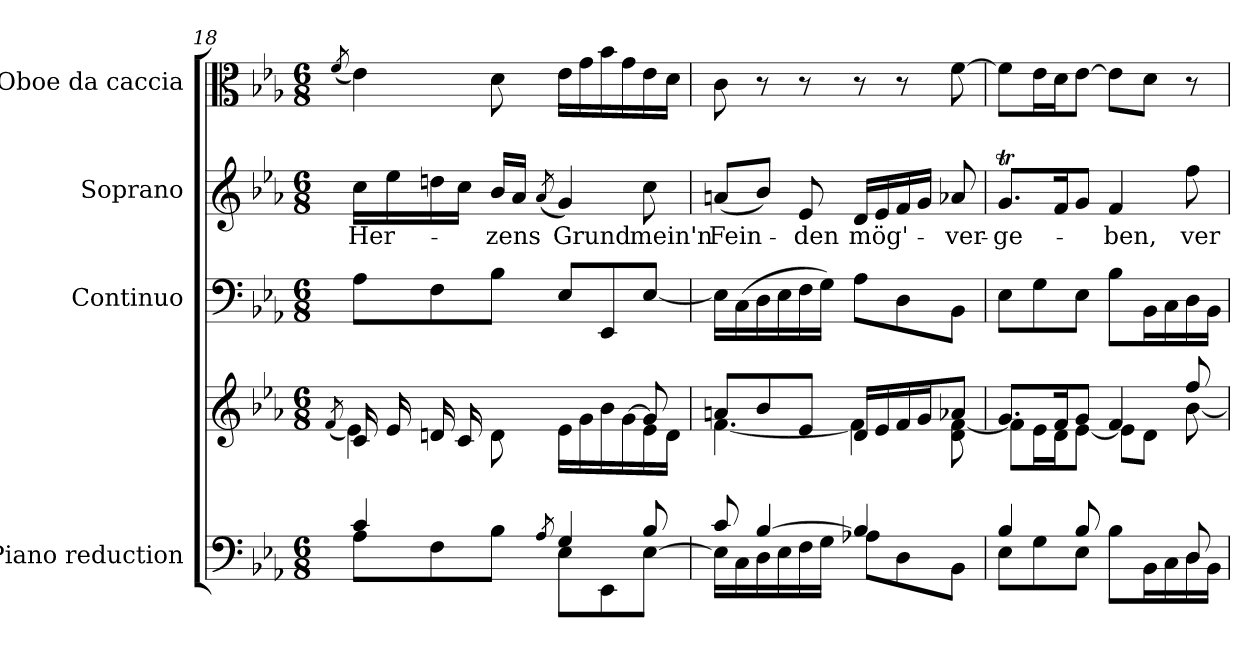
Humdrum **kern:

**kern	**kern	**kern	**kern	**text	**kern
*part4	*part4	*part3	*part2	*part2	*part1
*staff5	*staff4	*staff3	*staff2	*staff2	*staff1
*I"Piano reduction	*	*I"Continuo	*I"Soprano	*	*I"Oboe da caccia
*I'Pno	*	*	*	*	*I'Ob
*clefF4	*clefG2	*clefF4	*clefG2	*	*clefC3
*k[b-e-a-]	*k[b-e-a-]	*k[b-e-a-]	*k[b-e-a-]	*	*k[b-e-a-]
*M6/8	*M6/8	*M6/8	*M6/8	*	*M6/8
=18	=18	=18	=18	=18	=18
*	*^	*	*	*	*
.	.	(8qf/	.	.	.	(8qf/
*^	*	*	*	*	*	*
*	*^	*	*	*	*	*	*
!	!	!	!	!	!	!	!LO:LY:b	!
4ryy	4c/	8A-\L	16c/LL	4e-\)	8A-\L	16cc\LL	Her-	4e-\)
.	.	.	16e-/	.	.	16ee-\	.	.
.	.	8F\	16dn/	.	8F\	16ddn\	.	.
.	.	.	16c/	.	.	16cc\JJ	.	.
!	!	!	!	!	!	!	!LO:LY:b	!
16B-/	8ryy	8B-\J	8ryy	8d\	8B-\J	16b-/LL	-zens	8d\
16A-/JJ	.	.	.	.	.	16a-/JJ	.	.
.	8qA-/	.	.	.	.	(8qa-/	.	.
!	!	!	!	!	!	!	!LO:LY:b	!
4.ryy	4G/	8E-\L	4ryy	16e-\LL	8E-/L	4g/)	Grund	16e-\LL
.	.	.	.	16g\	.	.	.	16g\
.	.	8EE-\	.	16b-\	8EE-/	.	.	16b-\
.	.	.	.	[>16g\	.	.	.	16g\
!	!	!	!	!	!	!	!LO:LY:b	!
.	8B-/	[8E-\J	8g/]	16e-\	[8E-/J	8cc\	mein'n	16e-\
.	.	.	.	16d\JJ	.	.	.	16d\JJ
*	*v	*v	*	*	*	*	*	*
=19	=19	=19	=19	=19	=19	=19	=19
!	!	!	!	!	!	!LO:LY:b	!
8c/	16E-\LL]	8an/L	[4.f\	16E-\LL]	(8an/L	Fein-	8c\
.	16C\	.	.	(16C\	.	.	.
[4B-/	16D\	8b-/	.	16D\	8b-/J)	.	8r
.	16E-\	.	.	16E-\	.	.	.
!	!	!	!	!	!	!LO:LY:b	!
.	16F\	8e-/J	.	16F\	8e-/	-den	8r
.	16G\JJ	.	.	16G\JJ)	.	.	.
!	!	!	!	!	!	!LO:LY:b	!
4B-/]	8A-X\L	16d/LL	4f\]	8A-\L	16d/LL	mög'-	8r
.	.	16e-/	.	.	16e-/	.	.
.	8D\	16f/	.	8D\	16f/	.	8r
.	.	16g/J	.	.	16g/JJ	.	.
!	!	!	!	!	!	!LO:LY:b	!
8ryy	8BB-\J	8a-X/J	8d\ [8f\	8BB-\J	8a-X/	-ver-	[8f\
=20	=20	=20	=20	=20	=20	=20	=20
!	!	!	!	!	!	!LO:LY:b	!
4B-/	8E-\L	8.g/L	8f\L]	8E-\L	8.gt/L	-ge-	8f\L]
.	8G\	.	16e-\L	8G\	.	.	16e-\L
.	.	16f/K	16d\J	.	16f/K	.	16d\J
8B-/	8E-\J	8g/J	[8e-\J	8E-\J	8g/J	.	[8e-\J
!	!	!	!	!	!	!LO:LY:b	!
4ryy	8B-\L	4f/	8e-\L]	8B-\L	4f/	-ben,	8e-\L]
.	16BB-\L	.	8d\J	16BB-\L	.	.	8d\J
.	16C\	.	.	16C\	.	.	.
!	!	!	!	!	!	!LO:LY:b	!
8D/	16D\	8ff/	[8b-\	16D\	8ff\	ver-	8r
.	16BB-\JJ	.	.	16BB-\JJ	.	.	.
*v	*v	*	*	*	*	*	*
*	*v	*v	*	*	*	*
=	=	=	=	=	=
*-	*-	*-	*-	*-	*-
